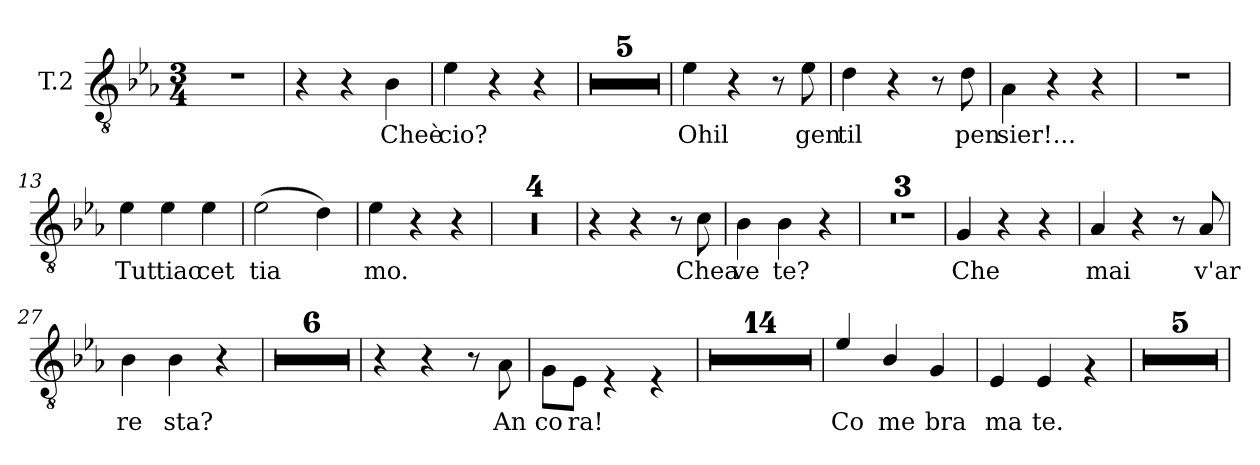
**kern	**text
*part1	*part1
*staff1	*staff1
*I"T.2	*
*I'T.2	*
*clefGv2	*
*k[b-e-a-]	*
*E-:	*
*M3/4	*
=1	=1
2.r	.
=2	=2
4r	.
4r	.
4B-\	Cheè
=3	=3
4e-\	cio?
4r	.
4r	.
=4	=4
2.r	.
=5	=5
2.r	.
=6	=6
2.r	.
=7	=7
2.r	.
=8	=8
2.r	.
=9	=9
4e-\	Ohil
4r	.
8r	.
8e-\	gen
=10	=10
4d\	til
4r	.
8r	.
8d\	pen
!!LO:PB:g=z
=11	=11
4A-\	sier!...
4r	.
4r	.
=12	=12
2.r	.
=13	=13
4e-\	Tut
4e-\	tiac
4e-\	cet
=14	=14
(>2e-\	tia
4d\)	.
=15	=15
4e-\	mo.
4r	.
4r	.
=16	=16
2.r	.
=17	=17
2.r	.
=18	=18
2.r	.
=19	=19
2.r	.
!!LO:PB:g=z
=20	=20
4r	.
4r	.
8r	.
8c\	Chea
=21	=21
4B-\	ve
4B-\	te?
4r	.
=22	=22
2.r	.
=23	=23
2.r	.
=24	=24
2.r	.
=25	=25
4G/	Che
4r	.
4r	.
!!LO:PB:g=z
=26	=26
4A-/	mai
4r	.
8r	.
8A-/	v'ar
=27	=27
4B-\	re­
4B-\	sta?
4r	.
=28	=28
2.r	.
=29	=29
2.r	.
=30	=30
2.r	.
=31	=31
2.r	.
!!LO:PB:g=z
=32	=32
2.r	.
=33	=33
2.r	.
=34	=34
4r	.
4r	.
8r	.
8A-\	An
=35	=35
8G\L	co
8E-\J	ra!
4rE	.
4rE	.
=36	=36
2.r	.
=37	=37
2.r	.
!!LO:LB:g=z
=38	=38
2.r	.
=39	=39
2.r	.
=40	=40
2.r	.
=41	=41
2.r	.
=42	=42
2.r	.
=43	=43
2.r	.
=44	=44
2.r	.
!!LO:PB:g=z
=45	=45
2.r	.
=46	=46
2.r	.
=47	=47
2.r	.
=48	=48
2.r	.
=49	=49
2.r	.
=50	=50
4e-/	Co
4B-/	me
4G/	bra
=51	=51
4E-/	ma
4E-/	te.
4rG	.
!!LO:LB:g=z
=52	=52
2.r	.
=53	=53
2.r	.
=54	=54
2.r	.
=55	=55
2.r	.
=56	=56
2.r	.
=	=
*-	*-
